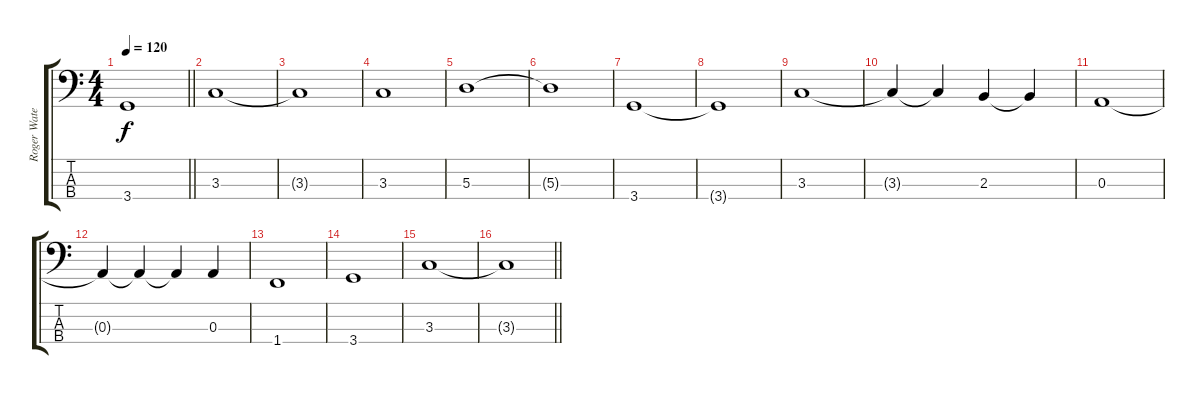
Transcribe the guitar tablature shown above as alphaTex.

\track ("Roger Waters (Bass)" "Roger Wate") {instrument electricbasspick}
\staff {score tabs}
\tuning (G2 D2 A1 E1) {hide}
\ts (4 4)
\tempo 120
\clef f4
\barLineRight lightlight
\ks c
3.4{t}.1{dy f} |
3.3.1 |
3.3{t}.1 |
3.3.1 |
5.3.1 |
5.3{t}.1 |
3.4.1 |
3.4{t}.1 |
3.3.1 |
3.3{t}.4 3.3{t}.4 2.3.4 2.3{t}.4 |
0.3.1 |
0.3{t}.4 0.3{t}.4 0.3{t}.4 0.3.4 |
1.4.1 |
3.4.1 |
3.3.1 |
\barLineRight lightlight
3.3{t}.1
